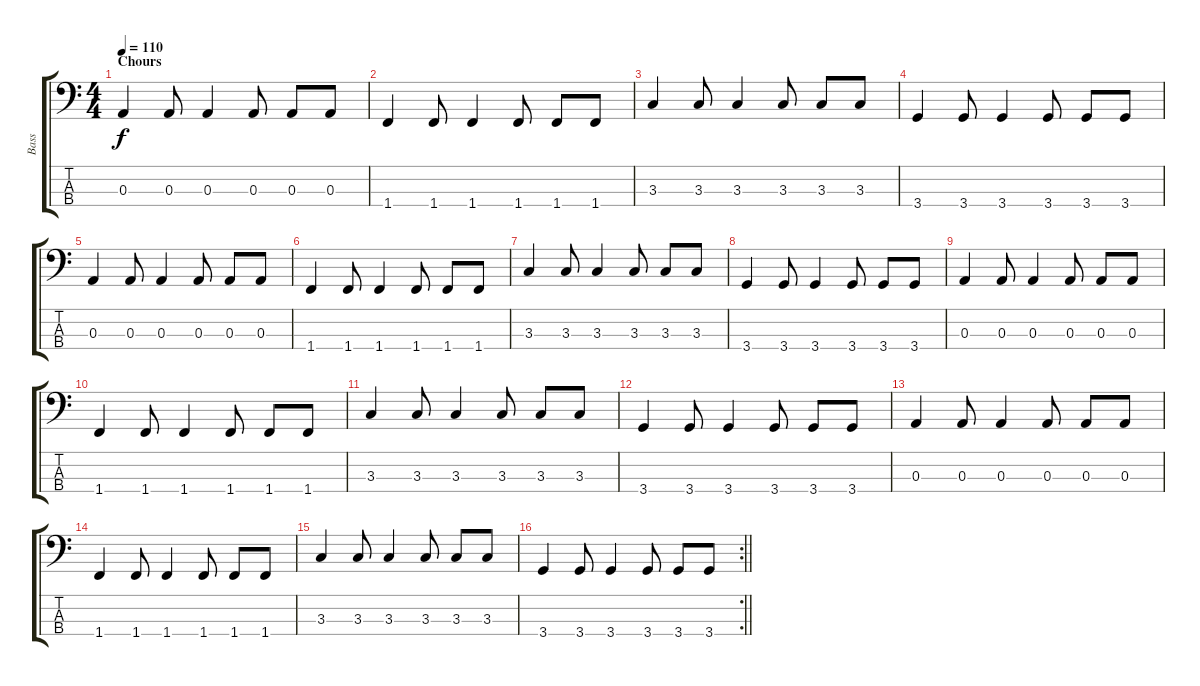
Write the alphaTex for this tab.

\track ("Bass" "Bass") {instrument electricbassfinger}
\staff {score tabs}
\tuning (G2 D2 A1 E1) {hide}
\ts (4 4)
\section ("" "Chours")
\tempo 110
\clef f4
\ks c
0.3.4{dy f} 0.3.8 0.3.4 0.3.8 0.3.8 0.3.8 |
1.4.4 1.4.8 1.4.4 1.4.8 1.4.8 1.4.8 |
3.3.4 3.3.8 3.3.4 3.3.8 3.3.8 3.3.8 |
3.4.4 3.4.8 3.4.4 3.4.8 3.4.8 3.4.8 |
0.3.4 0.3.8 0.3.4 0.3.8 0.3.8 0.3.8 |
1.4.4 1.4.8 1.4.4 1.4.8 1.4.8 1.4.8 |
3.3.4 3.3.8 3.3.4 3.3.8 3.3.8 3.3.8 |
3.4.4 3.4.8 3.4.4 3.4.8 3.4.8 3.4.8 |
0.3.4 0.3.8 0.3.4 0.3.8 0.3.8 0.3.8 |
1.4.4 1.4.8 1.4.4 1.4.8 1.4.8 1.4.8 |
3.3.4 3.3.8 3.3.4 3.3.8 3.3.8 3.3.8 |
3.4.4 3.4.8 3.4.4 3.4.8 3.4.8 3.4.8 |
0.3.4 0.3.8 0.3.4 0.3.8 0.3.8 0.3.8 |
1.4.4 1.4.8 1.4.4 1.4.8 1.4.8 1.4.8 |
3.3.4 3.3.8 3.3.4 3.3.8 3.3.8 3.3.8 |
\rc 2
\barLineRight lightlight
3.4.4 3.4.8 3.4.4 3.4.8 3.4.8 3.4.8
